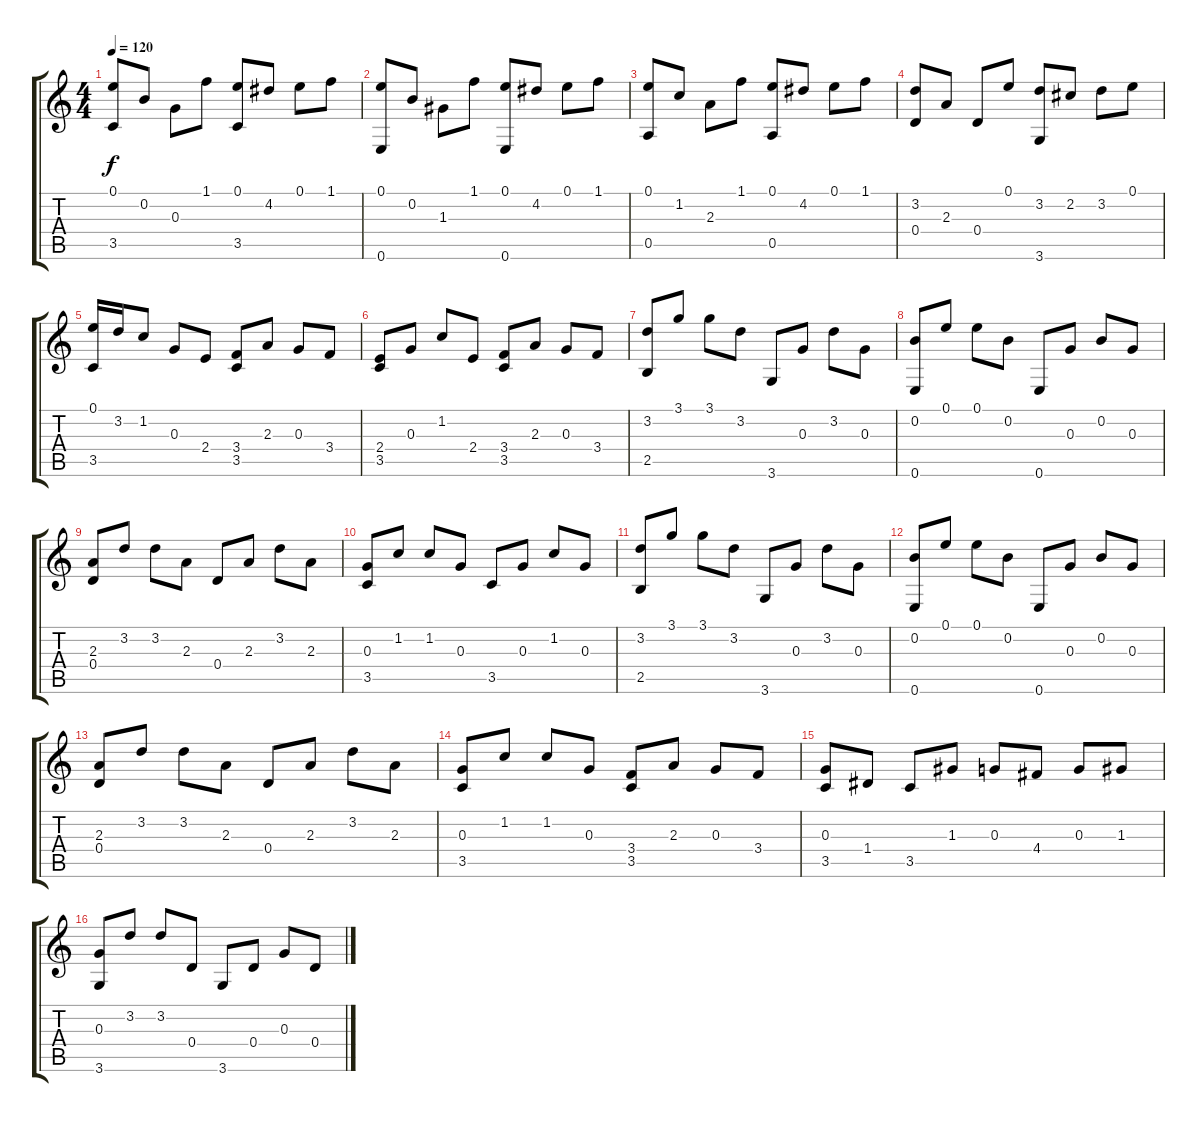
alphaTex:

\track "" {instrument acousticguitarnylon}
\staff {score tabs}
\tuning (E4 B3 G3 D3 A2 E2) {hide}
\ts (4 4)
\tempo 120
\clef g2
\ks c
(0.1 3.5).8{dy f} 0.2.8 0.3.8 1.1.8 (0.1 3.5).8 4.2.8 0.1.8 1.1.8 |
(0.1 0.6).8 0.2.8 1.3.8 1.1.8 (0.1 0.6).8 4.2.8 0.1.8 1.1.8 |
(0.1 0.5).8 1.2.8 2.3.8 1.1.8 (0.1 0.5).8 4.2.8 0.1.8 1.1.8 |
(3.2 0.4).8 2.3.8 0.4.8 0.1.8 (3.2 3.6).8 2.2.8 3.2.8 0.1.8 |
(0.1 3.5).16 3.2.16 1.2.8 0.3.8 2.4.8 (3.4 3.5).8 2.3.8 0.3.8 3.4.8 |
(2.4 3.5).8 0.3.8 1.2.8 2.4.8 (3.4 3.5).8 2.3.8 0.3.8 3.4.8 |
(3.2 2.5).8 3.1.8 3.1.8 3.2.8 3.6.8 0.3.8 3.2.8 0.3.8 |
(0.2 0.6).8 0.1.8 0.1.8 0.2.8 0.6.8 0.3.8 0.2.8 0.3.8 |
(2.3 0.4).8 3.2.8 3.2.8 2.3.8 0.4.8 2.3.8 3.2.8 2.3.8 |
(0.3 3.5).8 1.2.8 1.2.8 0.3.8 3.5.8 0.3.8 1.2.8 0.3.8 |
(3.2 2.5).8 3.1.8 3.1.8 3.2.8 3.6.8 0.3.8 3.2.8 0.3.8 |
(0.2 0.6).8 0.1.8 0.1.8 0.2.8 0.6.8 0.3.8 0.2.8 0.3.8 |
(2.3 0.4).8 3.2.8 3.2.8 2.3.8 0.4.8 2.3.8 3.2.8 2.3.8 |
(0.3 3.5).8 1.2.8 1.2.8 0.3.8 (3.4 3.5).8 2.3.8 0.3.8 3.4.8 |
(0.3 3.5).8 1.4.8 3.5.8 1.3.8 0.3.8 4.4.8 0.3.8 1.3.8 |
(0.3 3.6).8 3.2.8 3.2.8 0.4.8 3.6.8 0.4.8 0.3.8 0.4.8
